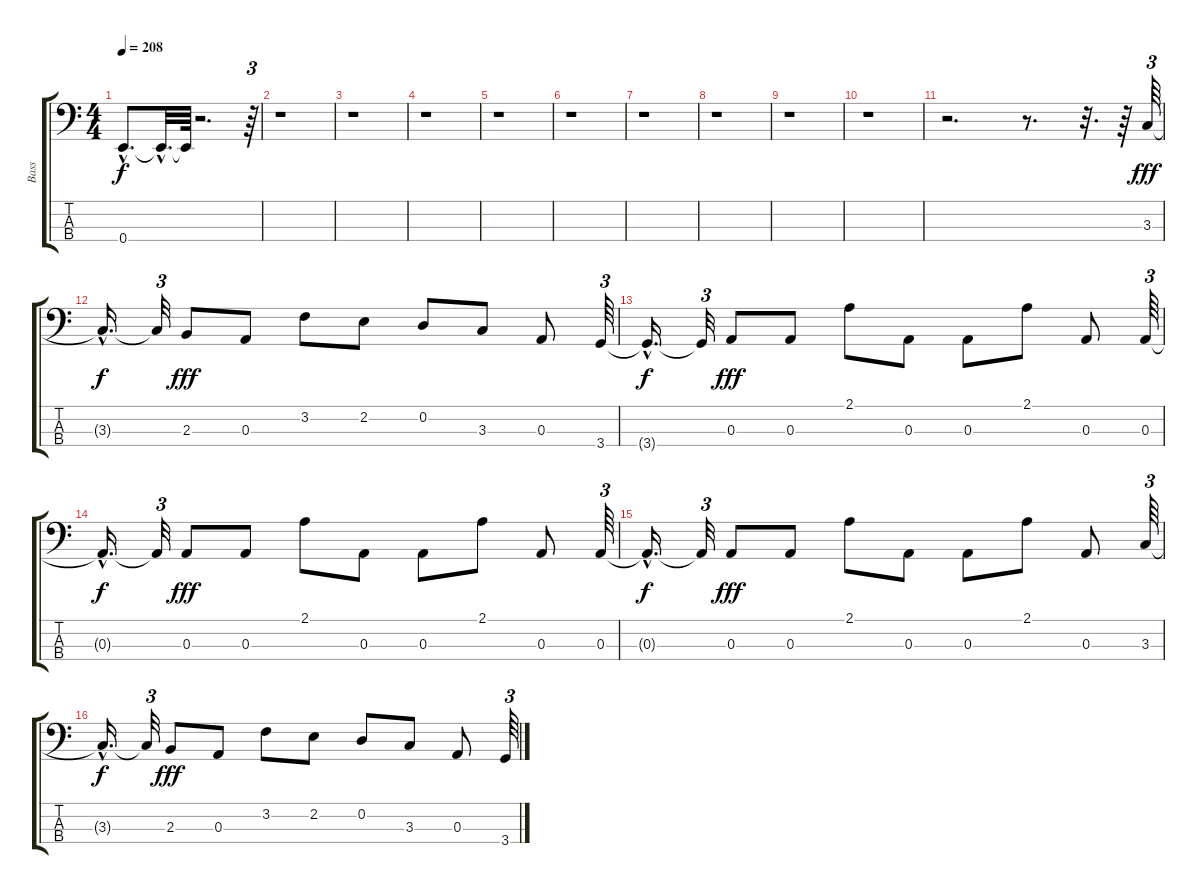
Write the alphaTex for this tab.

\track ("Bass" "Bass") {instrument electricbassfinger}
\staff {score tabs}
\tuning (G2 D2 A1 E1) {hide}
\ts (4 4)
\tempo 208
\clef f4
\ks c
0.4{hac t}.8{d dy f} 0.4{hac t}.32{d} 0.4{t}.64 r.2{d} r.64{tu (3 2)} |
r.1 |
r.1 |
r.1 |
r.1 |
r.1 |
r.1 |
r.1 |
r.1 |
r.1 |
r.2{d} r.8{d} r.32{d} r.64 3.3.64{tu (3 2) dy fff} |
3.3{hac t}.16{d dy f} 3.3{t}.32{tu (3 2)} 2.3.8{dy fff} 0.3.8 3.2.8 2.2.8 0.2.8 3.3.8 0.3.8 3.4.64{tu (3 2)} |
3.4{hac t}.16{d dy f} 3.4{t}.32{tu (3 2)} 0.3.8{dy fff} 0.3.8 2.1.8 0.3.8 0.3.8 2.1.8 0.3.8 0.3.64{tu (3 2)} |
0.3{hac t}.16{d dy f} 0.3{t}.32{tu (3 2)} 0.3.8{dy fff} 0.3.8 2.1.8 0.3.8 0.3.8 2.1.8 0.3.8 0.3.64{tu (3 2)} |
0.3{hac t}.16{d dy f} 0.3{t}.32{tu (3 2)} 0.3.8{dy fff} 0.3.8 2.1.8 0.3.8 0.3.8 2.1.8 0.3.8 3.3.64{tu (3 2)} |
3.3{hac t}.16{d dy f} 3.3{t}.32{tu (3 2)} 2.3.8{dy fff} 0.3.8 3.2.8 2.2.8 0.2.8 3.3.8 0.3.8 3.4.64{tu (3 2)}
